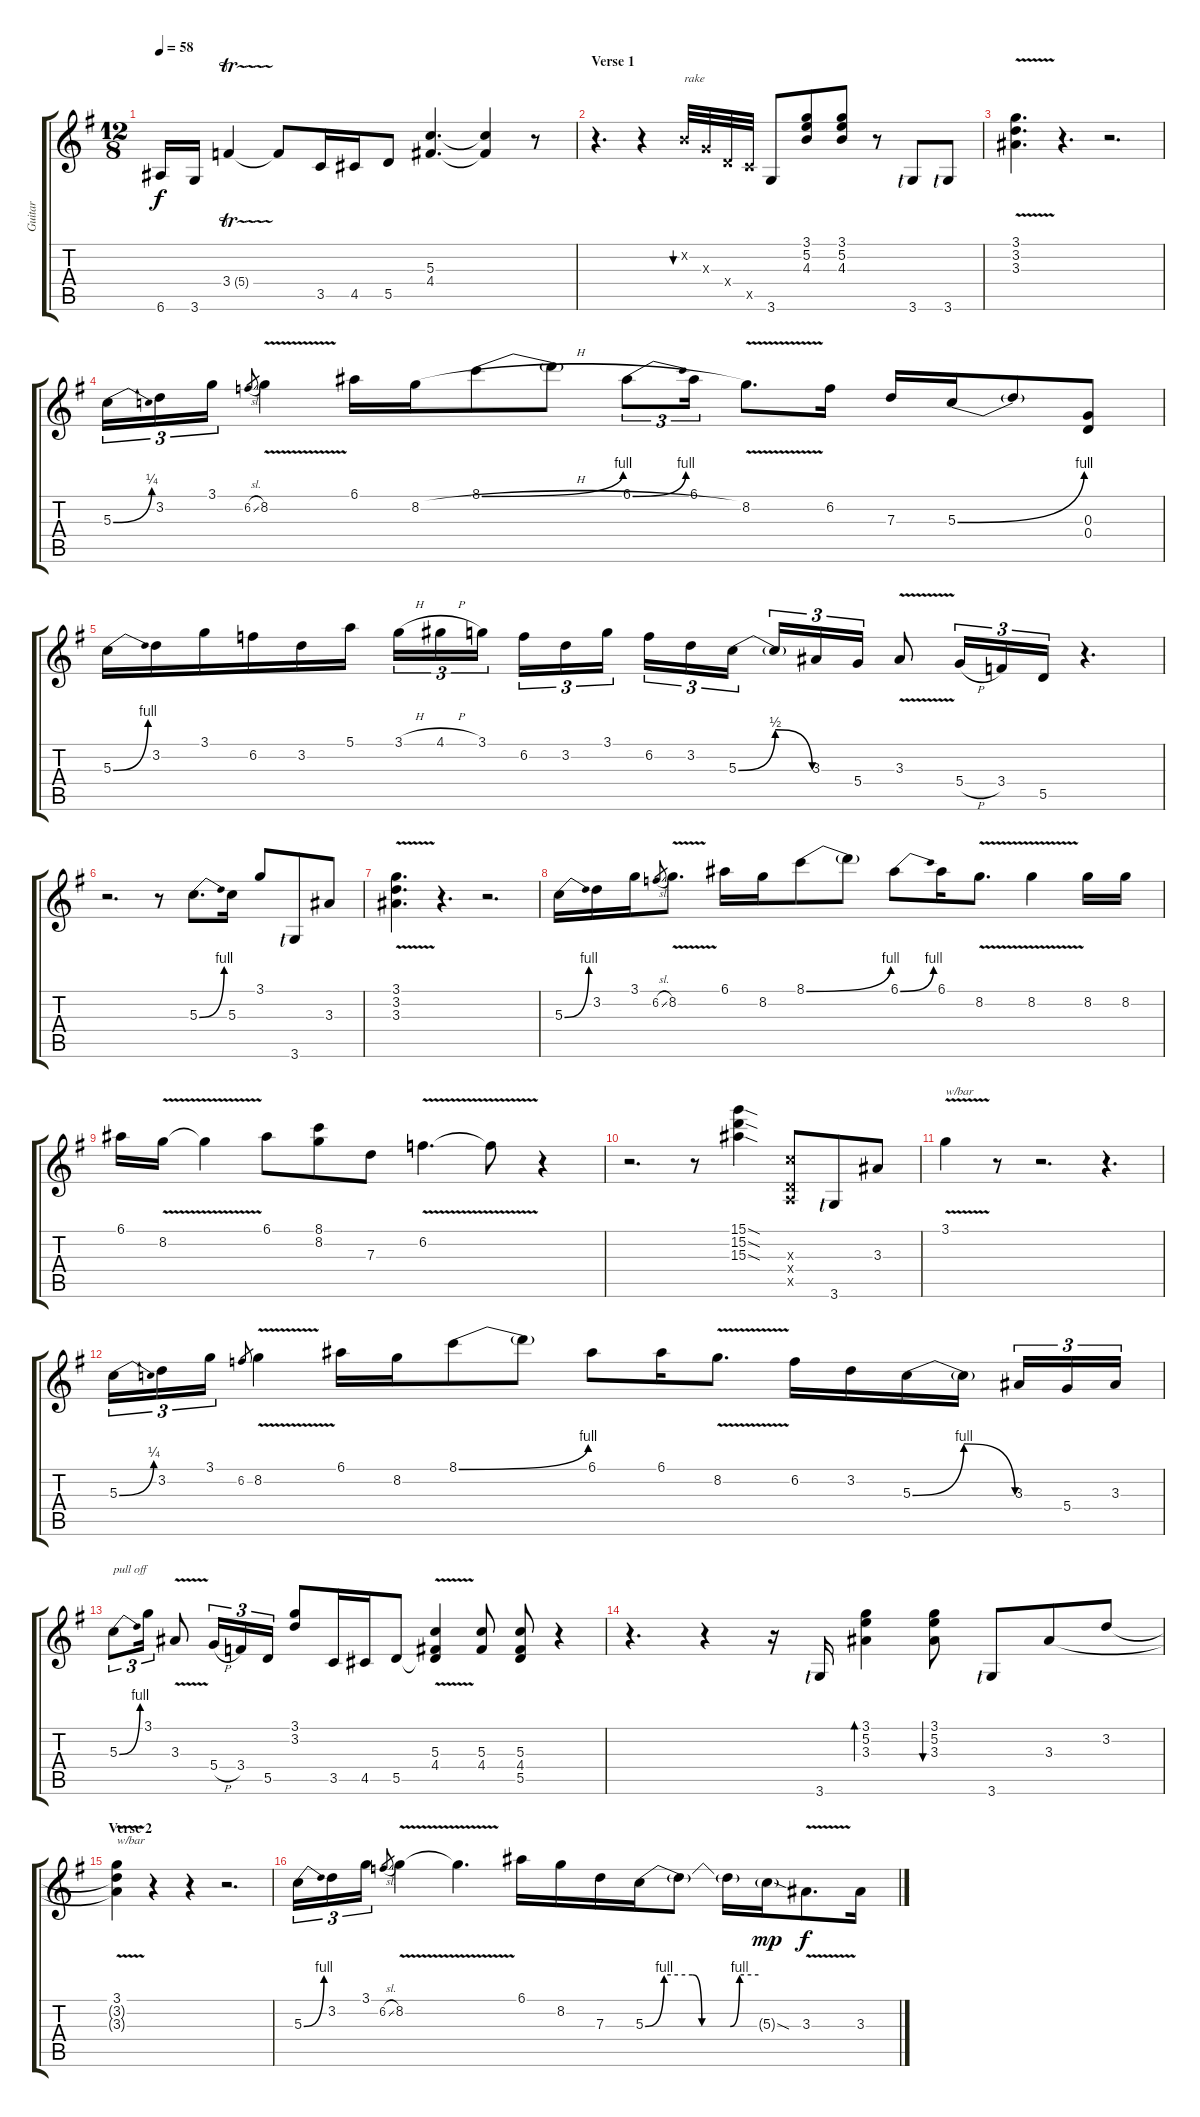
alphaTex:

\track ("Guitar" "Guitar") {instrument distortionguitar}
\staff {score tabs}
\tuning (E4 B3 G3 D3 A2 E2) {hide}
\ts (12 8)
\tempo 58
\clef g2
\ks g
6.6.16{dy f} 3.6.16 3.4{tr (5 32)}.4 3.4{t}.8 3.5.16 4.5.16 5.5.8 (5.3 4.4).4{d} (5.3{t} 4.4{t}).4 r.8 |
\section ("" "Verse 1")
r.4{d} r.4 0.2{x}.32{bu 60 txt "rake"} 0.3{x}.32 0.4{x}.32 3.5{x}.32 3.6.8 (3.1 5.2 4.3).8 (3.1 5.2 4.3).8 r.8 3.6{lf 1}.8 3.6{lf 1}.8 |
(3.1 3.2 3.3{v}).4{d} r.4{d} r.2{d} |
5.3{be (bend 0 0 60 1)}.16{tu (3 2)} 3.2.16{tu (3 2)} 3.1.16{tu (3 2)} 6.2{sl}.8{gr} 8.2{v}.4 6.1.16 8.2{h}.16 8.1{be (bend 0 0 60 4)}.8 8.1{t}.8 6.1{be (bend 0 0 60 4)}.8{tu (3 2)} 6.1.16{tu (3 2)} 8.2{v}.8{d} 6.2.16 7.3.16 5.3{be (bend 0 0 60 4)}.16 5.3{t}.8 (0.3 0.4).8 |
5.3{be (bend 0 0 60 4)}.16 3.2.16 3.1.16 6.2.16 3.2.16 5.1.16 3.1{h}.16{tu (3 2)} 4.1{h}.16{tu (3 2)} 3.1.16{tu (3 2) beam splitsecondary} 6.2.16{tu (3 2)} 3.2.16{tu (3 2)} 3.1.16{tu (3 2) beam splitsecondary} 6.2.16{tu (3 2)} 3.2.16{tu (3 2)} 5.3{be (bendrelease 0 0 15 2 45 2 60 0)}.16{tu (3 2)} 5.3{t}.16{tu (3 2)} 3.3.16{tu (3 2)} 5.4.16{tu (3 2)} 3.3{v}.8 5.4{h}.16{tu (3 2)} 3.4.16{tu (3 2)} 5.5.16{tu (3 2)} r.4{d} |
r.2{d} r.8 5.3{be (bend 0 0 60 4)}.8{d} 5.3.16 3.1.8 3.6{lf 1}.8 3.3.8 |
(3.1 3.2 3.3{v}).4{d} r.4{d} r.2{d} |
5.3{be (bend 0 0 60 4)}.16 3.2.16 3.1.16 6.2{sl}.8{gr} 8.2{v}.8{d} 6.1.16 8.2.16 8.1{be (bend 0 0 60 4)}.8 8.1{t}.8 6.1{be (bend 0 0 60 4)}.8 6.1.16 8.2{v}.8{d} 8.2{v}.4 8.2.16 8.2.16 |
6.1.16 8.2{v}.16 8.2{t}.4 6.1.8 (8.1 8.2).8 7.3.8 6.2{v}.4{d} 6.2{t}.8 r.4 |
r.2{d} r.8 (15.1{sod} 15.2{sod} 15.3{sod}).4 (5.3{x} 0.4{x} 0.5{x}).8 3.6{lf 1}.8 3.3.8 |
3.1{v}.4{txt "w/bar"} r.8 r.2{d} r.4{d} |
5.3{be (bend 0 0 60 1)}.16{tu (3 2)} 3.2.16{tu (3 2)} 3.1.16{tu (3 2)} 6.2.8{gr} 8.2{v}.4 6.1.16 8.2.16 8.1{be (bend 0 0 60 4)}.8 8.1{t}.8 6.1.8 6.1.16 8.2{v}.8{d} 6.2.16 3.2.16 5.3{be (bendrelease 0 0 15 4 45 4 60 0)}.16 5.3{t}.16{beam splitsecondary} 3.3.16{tu (3 2)} 5.4.16{tu (3 2)} 3.3.16{tu (3 2)} |
5.3{be (bend 0 0 60 4)}.8{tu (3 2) txt "pull off"} 3.1.16{tu (3 2)} 3.3{v}.8 5.4{h}.16{tu (3 2)} 3.4.16{tu (3 2)} 5.5.16{tu (3 2)} (3.1 3.2).8 3.5.16 4.5.16 5.5.8 (5.3{v} 4.4 5.5{t}).4 (5.3 4.4).8 (5.3 4.4 5.5).8 r.4 |
r.4{d} r.4 r.16 3.6{lf 1}.16 (3.1 5.2 3.3).4{bd 480} (3.1 5.2 3.3).8{bu 60} 3.6{lf 1}.8 3.3.8 3.2.8 |
\section ("" "Verse 2")
(3.1{v} 3.2{t} 3.3{t}).4{txt "w/bar"} r.4 r.4 r.2{d} |
5.3{be (bend 0 0 60 4)}.16{tu (3 2)} 3.2.16{tu (3 2)} 3.1.16{tu (3 2)} 6.2{sl}.8{gr} 8.2{v}.4 8.2{t}.4{d} 6.1.16 8.2.16 7.3.16 5.3{be (custom 0 0 10 4 25 4 30 0 45 0 50 4 60 4)}.16 5.3{t}.8 5.3{t}.16 5.3{sod g}.16{dy mp} 3.3{v}.8{d dy f} 3.3{h}.16
